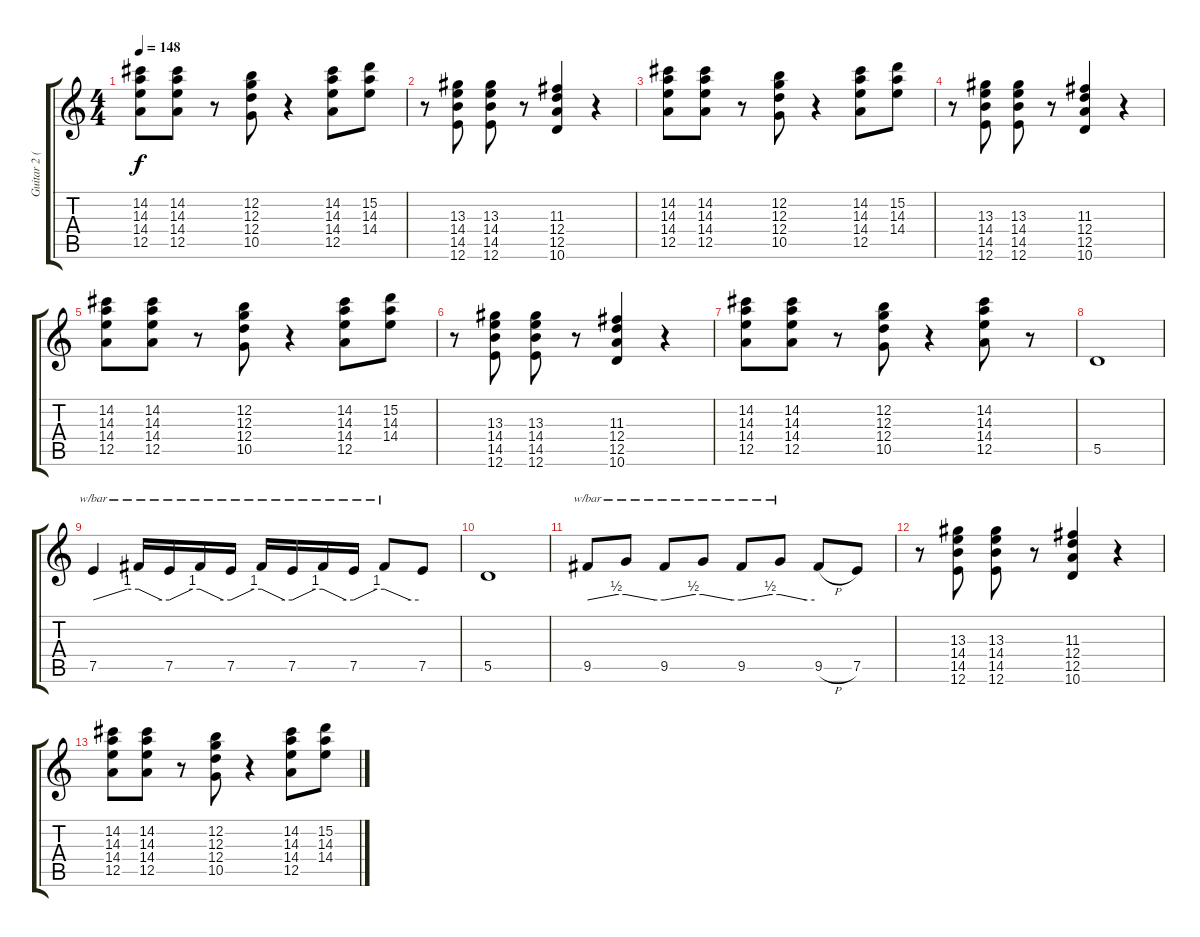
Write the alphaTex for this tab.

\track ("Guitar 2 (Vigilante Carlstroem)" "Guitar 2 (") {instrument overdrivenguitar}
\staff {score tabs}
\tuning (E4 B3 G3 D3 A2 E2) {hide}
\ts (4 4)
\tempo 148
\clef g2
\ks c
(14.2 14.3 14.4 12.5).8{dy f} (14.2 14.3 14.4 12.5).8 r.8 (12.2 12.3 12.4 10.5).8 r.4 (14.2 14.3 14.4 12.5).8 (15.2 14.3 14.4).8 |
r.8 (13.3 14.4 14.5 12.6).8 (13.3 14.4 14.5 12.6).8 r.8 (11.3 12.4 12.5 10.6).4 r.4 |
(14.2 14.3 14.4 12.5).8 (14.2 14.3 14.4 12.5).8 r.8 (12.2 12.3 12.4 10.5).8 r.4 (14.2 14.3 14.4 12.5).8 (15.2 14.3 14.4).8 |
r.8 (13.3 14.4 14.5 12.6).8 (13.3 14.4 14.5 12.6).8 r.8 (11.3 12.4 12.5 10.6).4 r.4 |
(14.2 14.3 14.4 12.5).8 (14.2 14.3 14.4 12.5).8 r.8 (12.2 12.3 12.4 10.5).8 r.4 (14.2 14.3 14.4 12.5).8 (15.2 14.3 14.4).8 |
r.8 (13.3 14.4 14.5 12.6).8 (13.3 14.4 14.5 12.6).8 r.8 (11.3 12.4 12.5 10.6).4 r.4 |
(14.2 14.3 14.4 12.5).8 (14.2 14.3 14.4 12.5).8 r.8 (12.2 12.3 12.4 10.5).8 r.4 (14.2 14.3 14.4 12.5).8 r.8 |
5.5.1 |
7.5.4{tbe (custom default 0 0 45 4 60 4)} 7.5{t}.16{tbe (custom default 0 4 45 0 60 0)} 7.5.16{tbe (custom default 0 0 45 4 60 4)} 7.5{t}.16{tbe (custom default 0 4 45 0 60 0)} 7.5.16{tbe (custom default 0 0 45 4 60 4)} 7.5{t}.16{tbe (custom default 0 4 45 0 60 0)} 7.5.16{tbe (custom default 0 0 45 4 60 4)} 7.5{t}.16{tbe (custom default 0 4 45 0 60 0)} 7.5.16{tbe (custom default 0 0 45 4 60 4)} 7.5{t}.8{tbe (custom default 0 4 45 0 60 0)} 7.5.8 |
5.5.1 |
9.5.8{tbe (custom default 0 0 45 2 60 2)} 9.5{t}.8{tbe (custom default 0 2 45 0 60 0)} 9.5.8{tbe (custom default 0 0 45 2 60 2)} 9.5{t}.8{tbe (custom default 0 2 45 0 60 0)} 9.5.8{tbe (custom default 0 0 45 2 60 2)} 9.5{t}.8{tbe (custom default 0 2 45 0 60 0)} 9.5{h}.8 7.5.8 |
r.8 (13.3 14.4 14.5 12.6).8 (13.3 14.4 14.5 12.6).8 r.8 (11.3 12.4 12.5 10.6).4 r.4 |
(14.2 14.3 14.4 12.5).8 (14.2 14.3 14.4 12.5).8 r.8 (12.2 12.3 12.4 10.5).8 r.4 (14.2 14.3 14.4 12.5).8 (15.2 14.3 14.4).8
